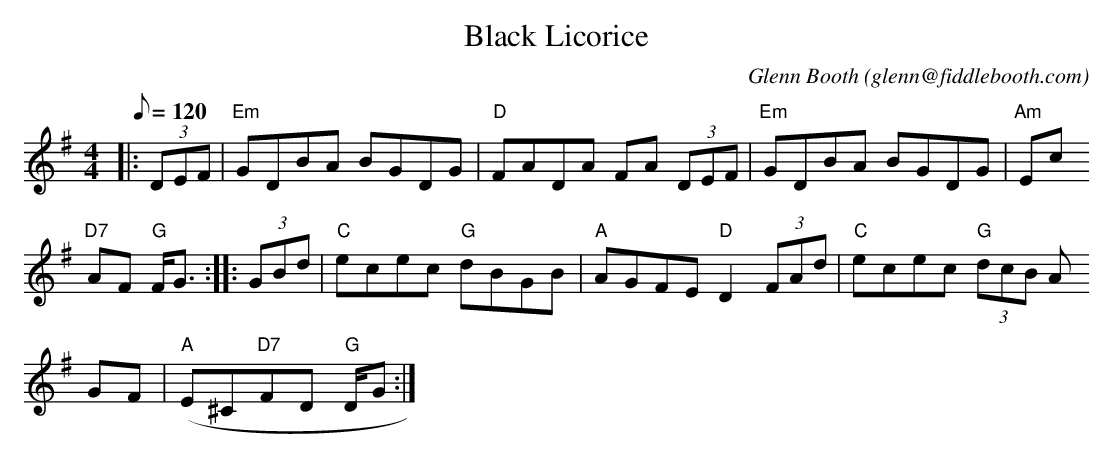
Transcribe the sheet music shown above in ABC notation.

X:1
T:Black Licorice
M:4/4
L:1/8
Q:120
C:Glenn Booth (glenn@fiddlebooth.com)
K:GMaj
|:(3DEF | "Em" GDBA BGDG| "D" FADA FA (3DEF | "Em" GDBA BGDG| "Am"Ec"D7"
AF "G"F<G:||:(3GBd | "C"ecec "G"dBGB| "A"AGFE "D"D2 (3 FAd |  "C"ecec "G"(3 dcB (3A
GF | "A"(E^C"D7"FD "G"D/2G>:|
